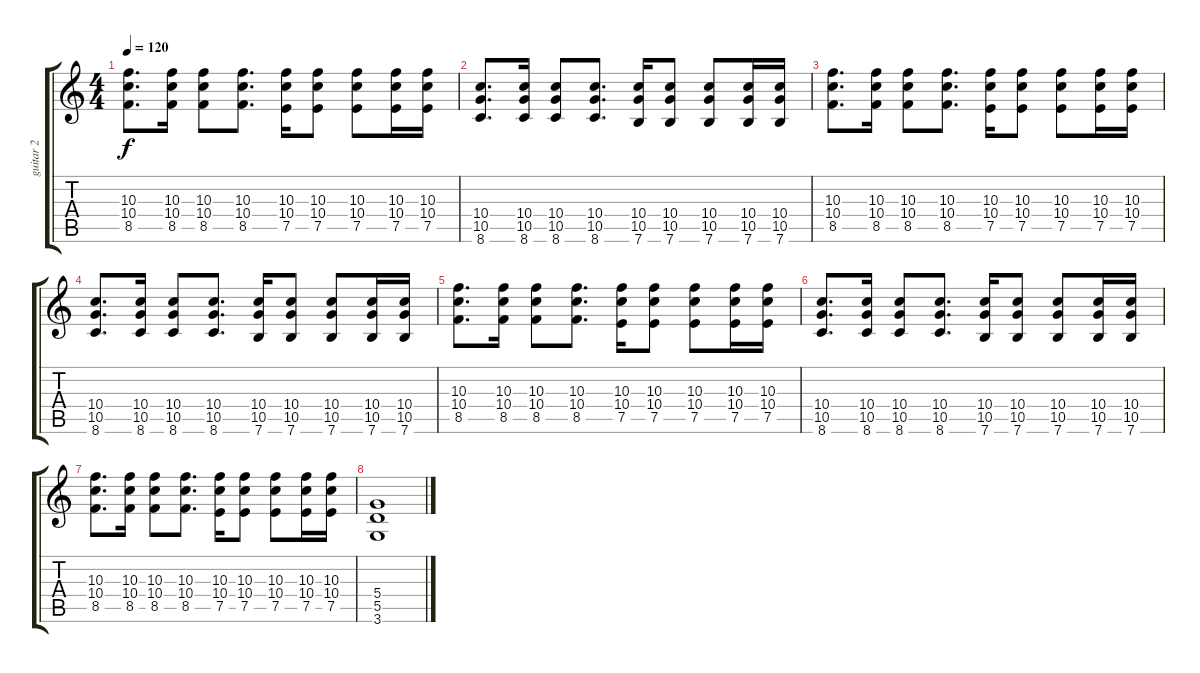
\track ("guitar 2" "guitar 2") {instrument overdrivenguitar}
\staff {score tabs}
\tuning (E4 B3 G3 D3 A2 E2) {hide}
\ts (4 4)
\tempo 120
\clef g2
\ks c
(10.3 10.4 8.5).8{d dy f} (10.3 10.4 8.5).16 (10.3 10.4 8.5).8 (10.3 10.4 8.5).8{d} (10.3 10.4 7.5).16 (10.3 10.4 7.5).8 (10.3 10.4 7.5).8 (10.3 10.4 7.5).16 (10.3 10.4 7.5).16 |
(10.4 10.5 8.6).8{d} (10.4 10.5 8.6).16 (10.4 10.5 8.6).8 (10.4 10.5 8.6).8{d} (10.4 10.5 7.6).16 (10.4 10.5 7.6).8 (10.4 10.5 7.6).8 (10.4 10.5 7.6).16 (10.4 10.5 7.6).16 |
(10.3 10.4 8.5).8{d} (10.3 10.4 8.5).16 (10.3 10.4 8.5).8 (10.3 10.4 8.5).8{d} (10.3 10.4 7.5).16 (10.3 10.4 7.5).8 (10.3 10.4 7.5).8 (10.3 10.4 7.5).16 (10.3 10.4 7.5).16 |
(10.4 10.5 8.6).8{d} (10.4 10.5 8.6).16 (10.4 10.5 8.6).8 (10.4 10.5 8.6).8{d} (10.4 10.5 7.6).16 (10.4 10.5 7.6).8 (10.4 10.5 7.6).8 (10.4 10.5 7.6).16 (10.4 10.5 7.6).16 |
(10.3 10.4 8.5).8{d} (10.3 10.4 8.5).16 (10.3 10.4 8.5).8 (10.3 10.4 8.5).8{d} (10.3 10.4 7.5).16 (10.3 10.4 7.5).8 (10.3 10.4 7.5).8 (10.3 10.4 7.5).16 (10.3 10.4 7.5).16 |
(10.4 10.5 8.6).8{d} (10.4 10.5 8.6).16 (10.4 10.5 8.6).8 (10.4 10.5 8.6).8{d} (10.4 10.5 7.6).16 (10.4 10.5 7.6).8 (10.4 10.5 7.6).8 (10.4 10.5 7.6).16 (10.4 10.5 7.6).16 |
(10.3 10.4 8.5).8{d} (10.3 10.4 8.5).16 (10.3 10.4 8.5).8 (10.3 10.4 8.5).8{d} (10.3 10.4 7.5).16 (10.3 10.4 7.5).8 (10.3 10.4 7.5).8 (10.3 10.4 7.5).16 (10.3 10.4 7.5).16 |
(5.4 5.5 3.6).1
